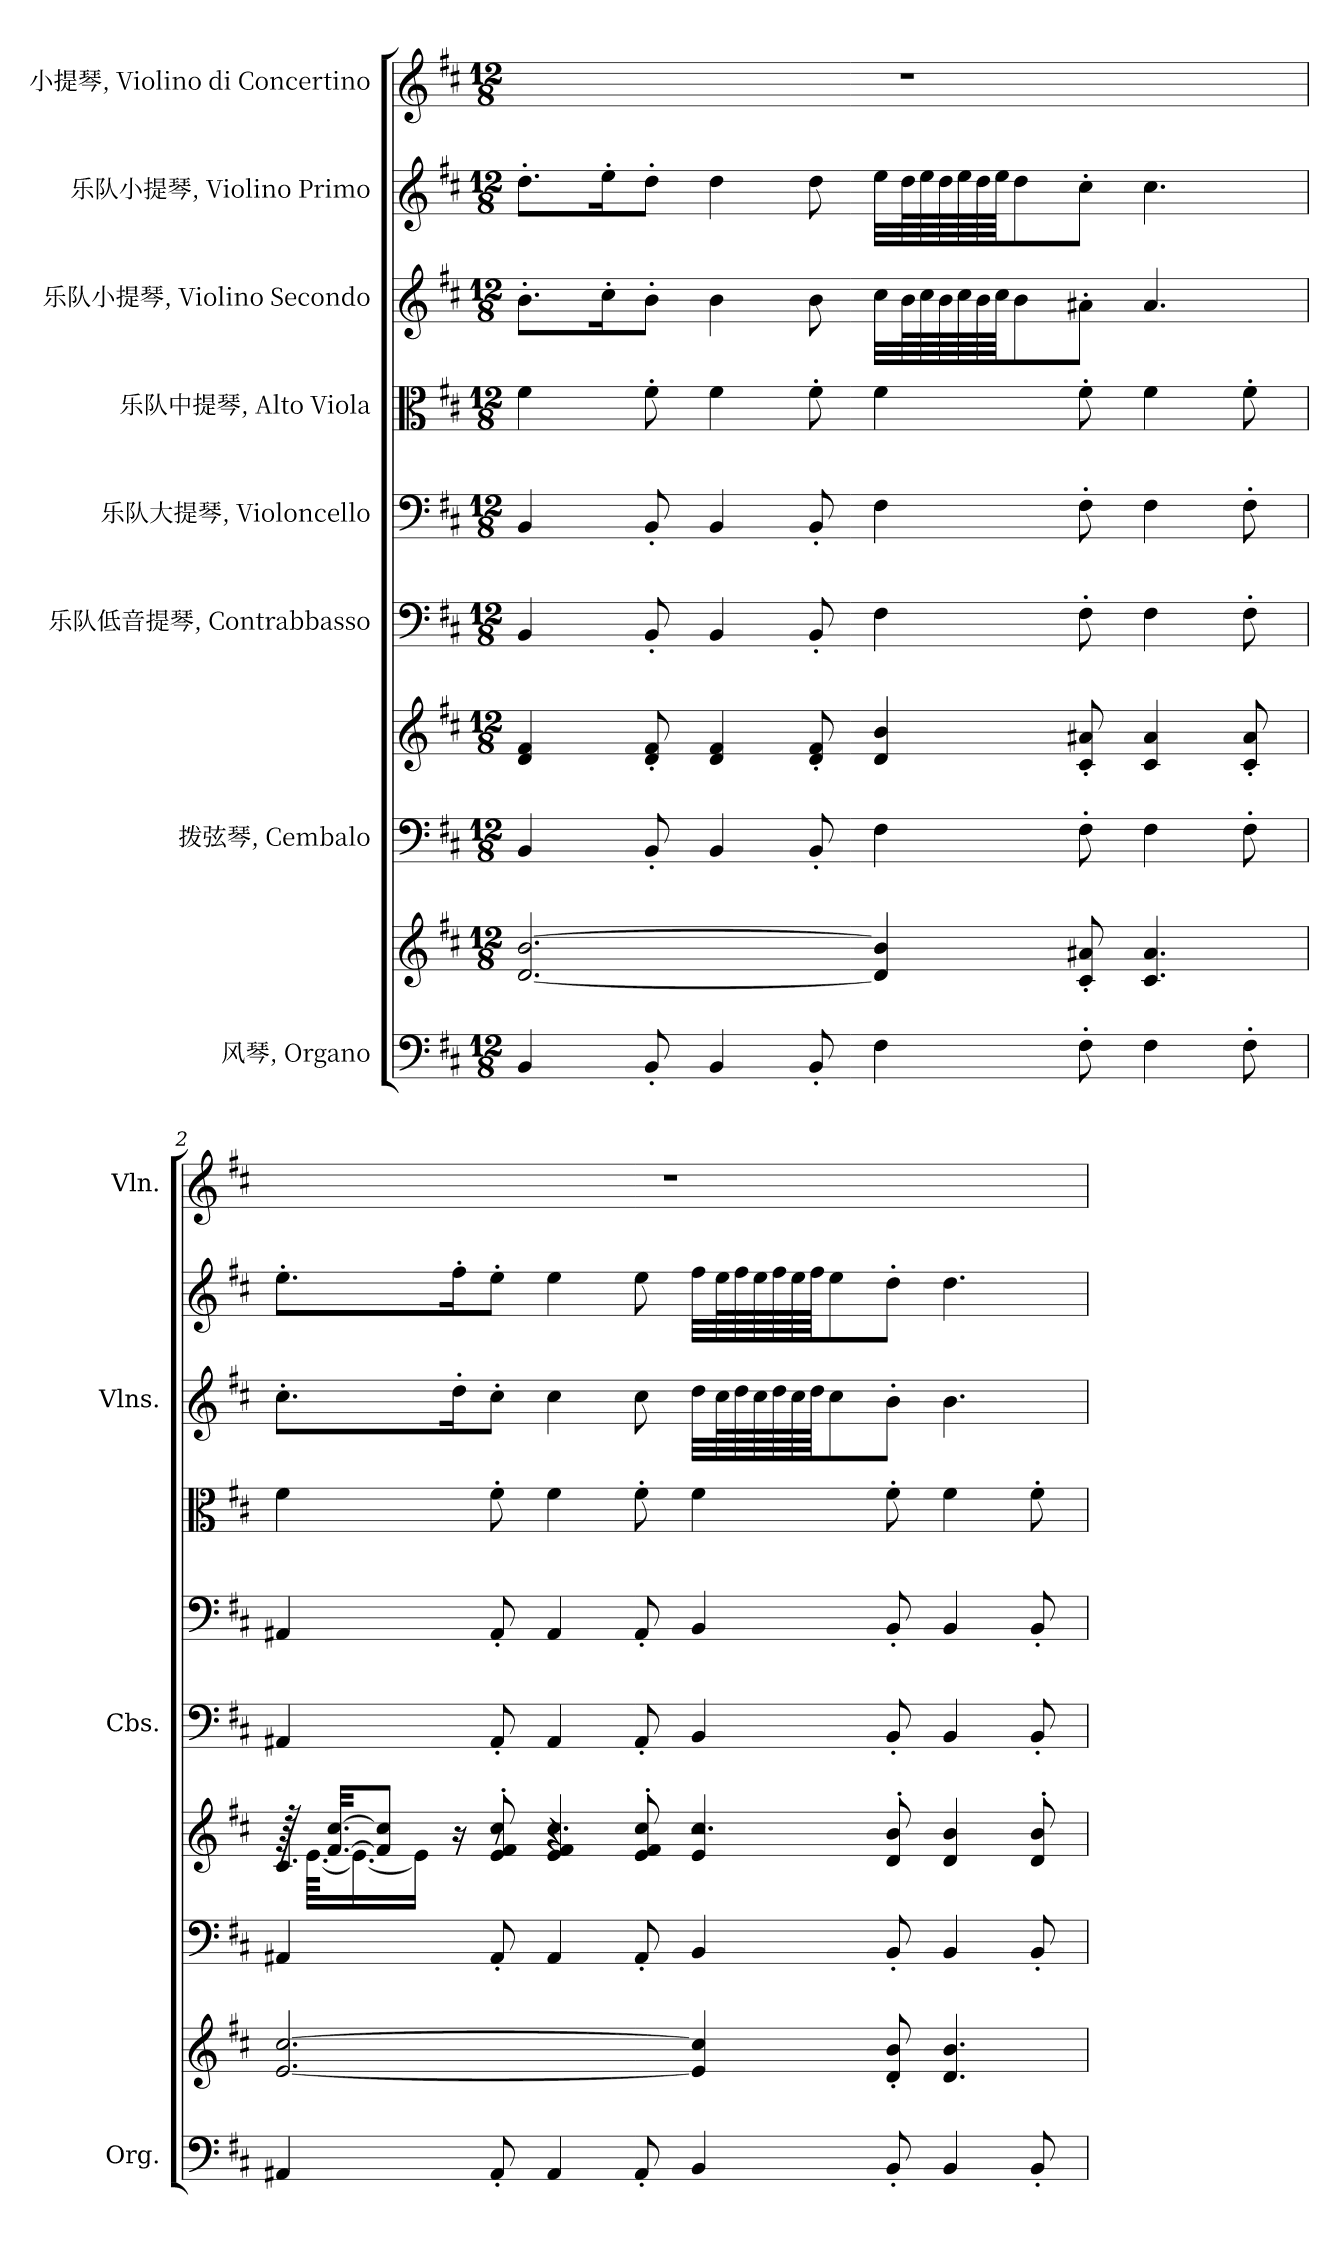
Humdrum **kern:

**kern	**kern	**kern	**kern	**kern	**kern	**kern	**kern	**kern	**kern
*part8	*part8	*part7	*part7	*part6	*part5	*part4	*part3	*part2	*part1
*staff10	*staff9	*staff8	*staff7	*staff6	*staff5	*staff4	*staff3	*staff2	*staff1
*I"风琴, Organo	*	*I"拨弦琴, Cembalo	*	*I"乐队低音提琴, Contrabbasso	*I"乐队大提琴, Violoncello	*I"乐队中提琴, Alto Viola	*I"乐队小提琴, Violino Secondo	*I"乐队小提琴, Violino Primo	*I"小提琴, Violino di Concertino
*I'Org.	*	*	*	*I'Cbs.	*	*	*I'Vlns.	*	*I'Vln.
*clefF4	*clefG2	*clefF4	*clefG2	*clefF4	*clefF4	*clefC3	*clefG2	*clefG2	*clefG2
*	*	*	*	*ITrd7c12	*	*	*	*	*
*k[f#c#]	*k[f#c#]	*k[f#c#]	*k[f#c#]	*k[f#c#]	*k[f#c#]	*k[f#c#]	*k[f#c#]	*k[f#c#]	*k[f#c#]
*M12/8	*M12/8	*M12/8	*M12/8	*M12/8	*M12/8	*M12/8	*M12/8	*M12/8	*M12/8
*MM48	*MM48	*MM48	*MM48	*MM48	*MM48	*MM48	*MM48	*MM48	*MM48
=1	=1	=1	=1	=1	=1	=1	=1	=1	=1
4BB/	[2.d/ [2.b/	4BB/	4d/ 4f#/	4BBB/	4BB/	4f#\	8.b'\L	8.dd'\L	1.r
.	.	.	.	.	.	.	16cc#'\K	16ee'\K	.
8BB'/	.	8BB'/	8d/' 8f#/'	8BBB'/	8BB'/	8f#'\	8b'\J	8dd'\J	.
4BB/	.	4BB/	4d/ 4f#/	4BBB/	4BB/	4f#\	4b\	4dd\	.
8BB'/	.	8BB'/	8d/' 8f#/'	8BBB'/	8BB'/	8f#'\	8b\	8dd\	.
4F#\	4d/] 4b/]	4F#\	4d/ 4b/	4FF#\	4F#\	4f#\	32cc#\LLL	32ee\LLL	.
.	.	.	.	.	.	.	64b\L	64dd\L	.
.	.	.	.	.	.	.	64cc#\	64ee\	.
.	.	.	.	.	.	.	64b\	64dd\	.
.	.	.	.	.	.	.	64cc#\	64ee\	.
.	.	.	.	.	.	.	64b\	64dd\	.
.	.	.	.	.	.	.	64cc#\JJJ	64ee\JJJ	.
.	.	.	.	.	.	.	8b\	8dd\	.
8F#'\	8c#/' 8a#X/'	8F#'\	8c#/' 8a#X/'	8FF#'\	8F#'\	8f#'\	8a#X'\J	8cc#'\J	.
4F#\	4.c#/ 4.a#/	4F#\	4c#/ 4a#/	4FF#\	4F#\	4f#\	4.a#/	4.cc#\	.
8F#'\	.	8F#'\	8c#/' 8a#/'	8FF#'\	8F#'\	8f#'\	.	.	.
!!LO:PB:g=z
=2	=2	=2	=2	=2	=2	=2	=2	=2	=2
*	*	*	*^	*	*	*	*	*	*
*	*	*	*	*^	*	*	*	*	*	*
4AA#X/	[2.e/ [2.cc#/	4AA#X/	64r	128r	4.c#'/	4AAA#X/	4AA#X/	4f#\	8.cc#'\L	8.ee'\L	1.r
.	.	.	.	[64.e\KKLL	.	.	.	.	.	.	.
.	.	.	[32.f#/ [32.cc#/KKL	.	.	.	.	.	.	.	.
.	.	.	.	16.e\_	.	.	.	.	.	.	.
.	.	.	8f#/] 8cc#/]J	.	.	.	.	.	.	.	.
.	.	.	.	16e\JJ]	.	.	.	.	.	.	.
.	.	.	16r	16r	.	.	.	.	16dd'\K	16ff#'\K	.
8AA#'/	.	8AA#'/	8e/' 8f#/' 8cc#/'	8r	.	8AAA#'/	8AA#'/	8f#'\	8cc#'\J	8ee'\J	.
4AA#/	.	4AA#/	4e/ 4f#/ 4cc#/	4.r	4.r	4AAA#/	4AA#/	4f#\	4cc#\	4ee\	.
8AA#'/	.	8AA#'/	8e/' 8f#/' 8cc#/'	.	.	8AAA#'/	8AA#'/	8f#'\	8cc#\	8ee\	.
4BB/	4e/] 4cc#/]	4BB/	4e/ 4cc#/	2.r	2.r	4BBB/	4BB/	4f#\	32dd\LLL	32ff#\LLL	.
.	.	.	.	.	.	.	.	.	64cc#\L	64ee\L	.
.	.	.	.	.	.	.	.	.	64dd\	64ff#\	.
.	.	.	.	.	.	.	.	.	64cc#\	64ee\	.
.	.	.	.	.	.	.	.	.	64dd\	64ff#\	.
.	.	.	.	.	.	.	.	.	64cc#\	64ee\	.
.	.	.	.	.	.	.	.	.	64dd\JJJ	64ff#\JJJ	.
.	.	.	.	.	.	.	.	.	8cc#\	8ee\	.
8BB'/	8d/' 8b/'	8BB'/	8d/' 8b/'	.	.	8BBB'/	8BB'/	8f#'\	8b'\J	8dd'\J	.
4BB/	4.d/ 4.b/	4BB/	4d/ 4b/	.	.	4BBB/	4BB/	4f#\	4.b\	4.dd\	.
8BB'/	.	8BB'/	8d/' 8b/'	.	.	8BBB'/	8BB'/	8f#'\	.	.	.
*	*	*	*v	*v	*v	*	*	*	*	*	*
=	=	=	=	=	=	=	=	=	=
*-	*-	*-	*-	*-	*-	*-	*-	*-	*-
